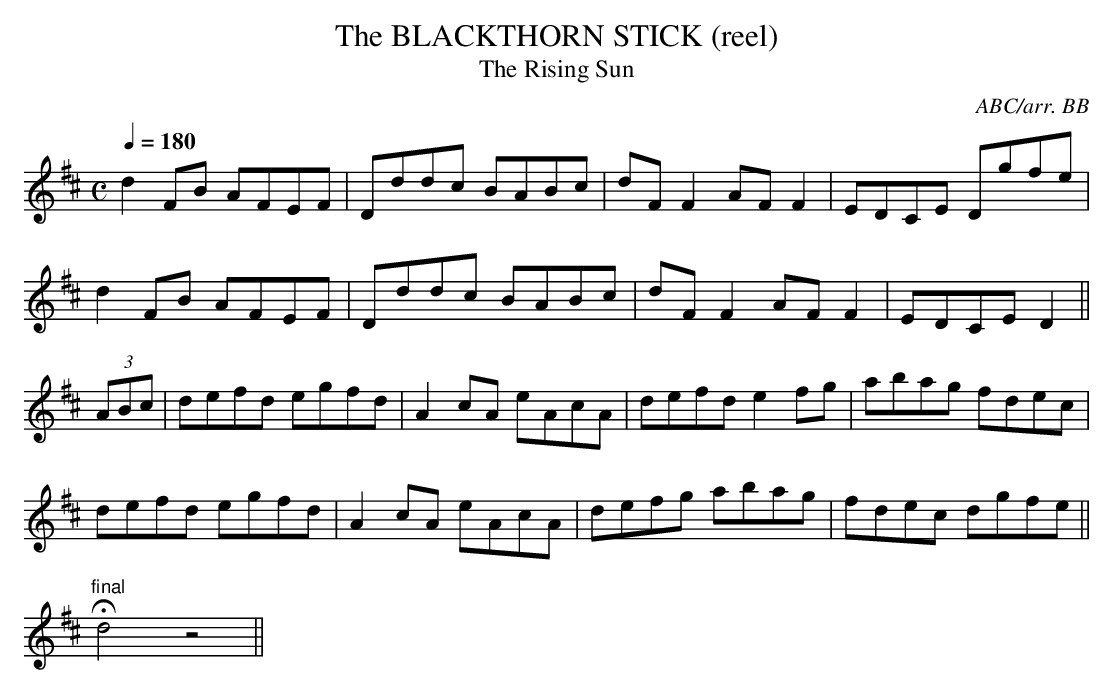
X:1
T:BLACKTHORN STICK (reel), The
T:The Rising Sun
C:ABC/arr. BB
M:C
L:1/8
Q:1/4=180
K:D
d2FB AFEF|Dddc BABc|dFF2 AFF2|EDCE Dgfe|
d2FB AFEF|Dddc BABc|dFF2 AFF2|EDCE D2||
(3ABc|defd egfd|A2cA eAcA|defd e2fg|abag fdec|
defd egfd|A2cA eAcA|defg abag|fdec dgfe||
"final"Hd4z4||
